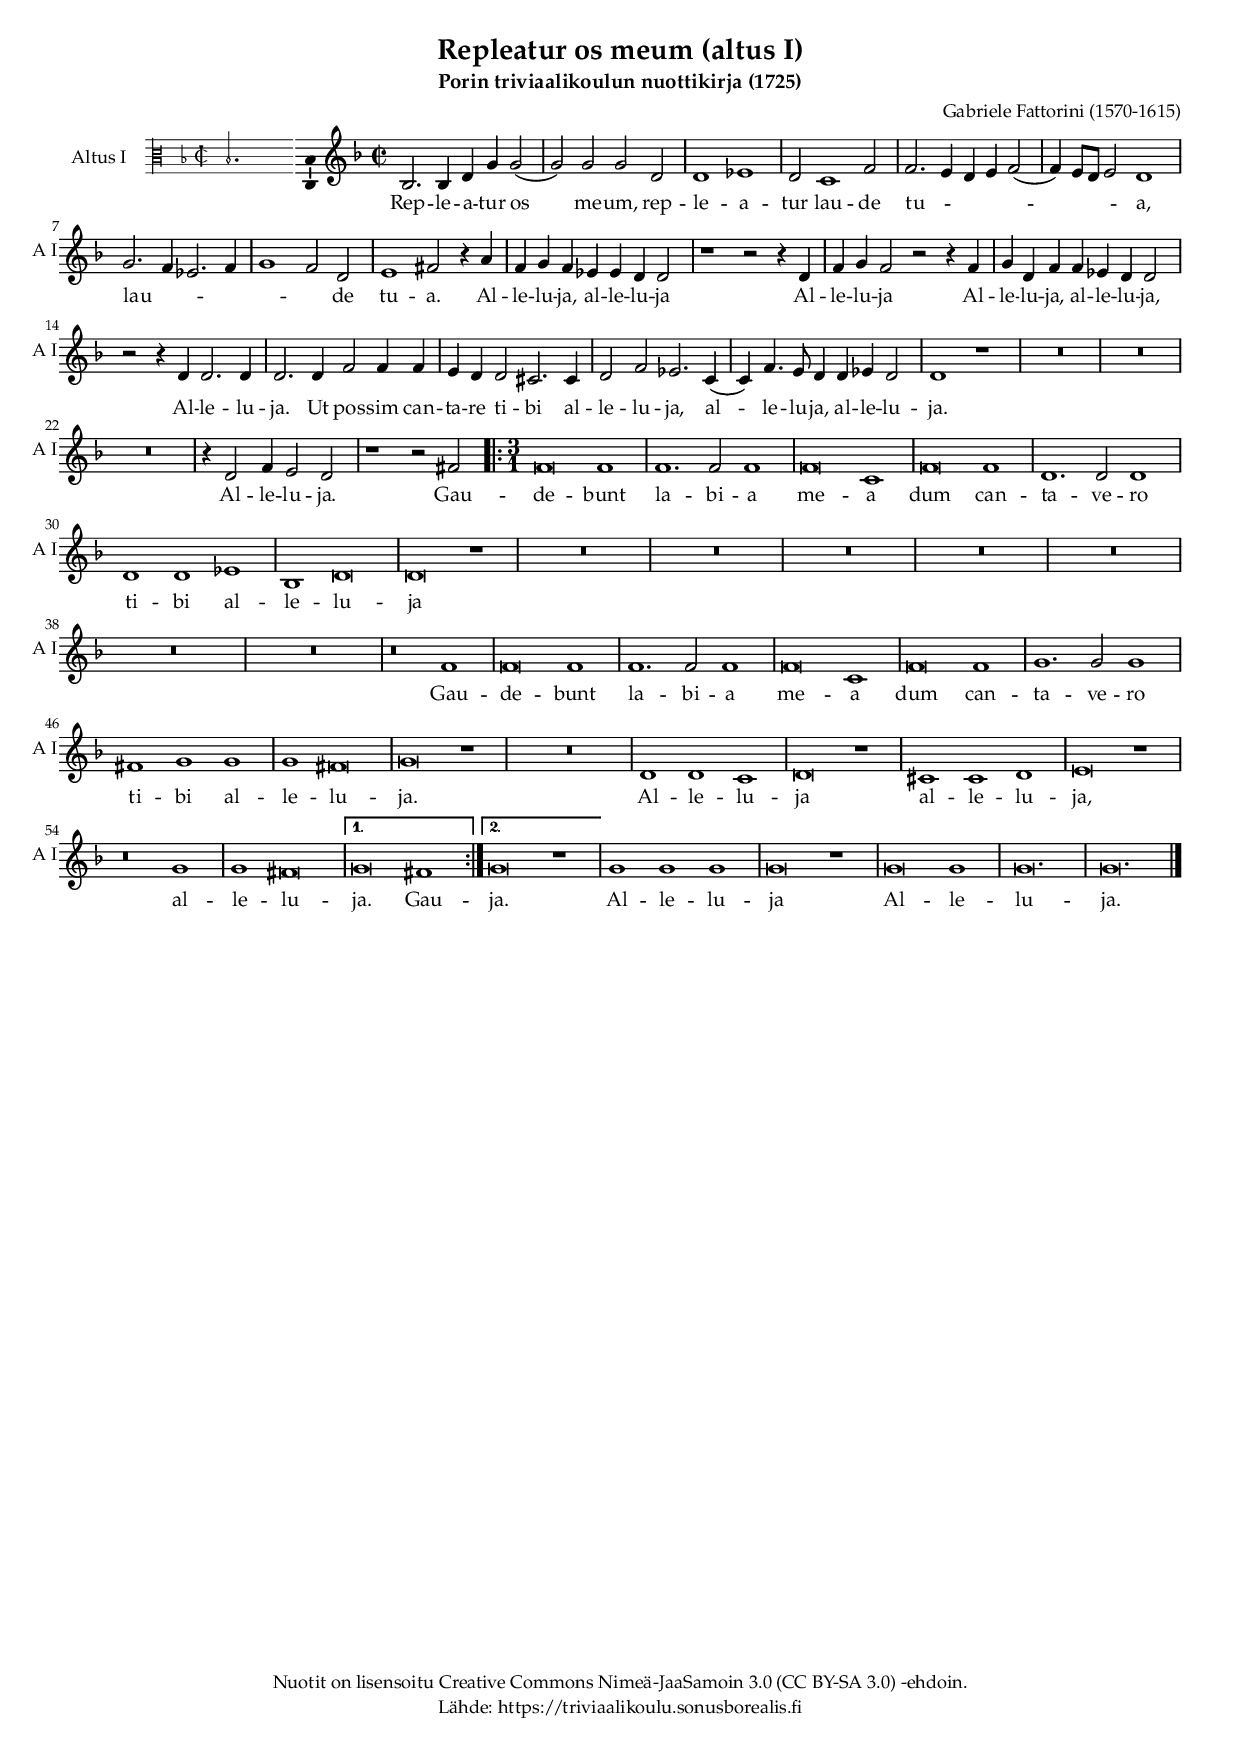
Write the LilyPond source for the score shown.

\version "2.19.49"
\include "suomi.ly"


global = {
%  \numericTimeSignature
  \time 2/2
	\set Timing.measureLength = #(ly:make-moment 4/2)
%  \autoBeamOff
  \key d \minor
  \set Staff.midiInstrument = #"voice oohs"
}

% First choir

AltoOneMusic = \relative c' {
	\set Staff.instrumentName = #"Altus I"
	\set Staff.shortInstrumentName = "A I"

	\incipit { \clef "mensural-c3" \key d \minor \time 2/2 b2. }

	b2. b4 d g g2( | g) g g d | d1 es | d2 c1 f2 |
	f2. e4 d e f2( | f4) e8 d e2 d1 | g2. f4 es2. f4 | g1 f2 d |
	e1 fis2 r4 a | f g f es es d d2 | r1 r2 r4 d | f g f2 r2 r4 f |
% p2
	g d f f es d d2 | r2 r4 d d2. d4 | d2. d4 f2 f4 f |
	e d d2 cis2. cis4 | d2 f es2. c4( | c) f4. e8 d4 d es d2 |
	d1 r | \repeat unfold 3 { R\breve } |
% p3
	r4 d2 f4 e2 d | r1 r2 fis |
	\time 3/1
	\repeat volta 2 {
		f\breve f1 | f1. f2 f1 | f\breve c1 | f\breve f1 | d1. d2 d1 | d d es |
		b d\breve | d\breve r1 |
		\repeat unfold 7 { R\breve. } |
% p4
		r\breve f1 | f\breve f1 | f1. f2 f1 | f\breve c1 | f\breve f1 |
		g1. g2 g1 | fis g g | g fis\breve | g\breve r1 | R\breve. |
		d1 d c | d\breve r1 |
		cis cis d | e\breve r1 | r\breve g1 | g fis\breve |
	}
	\alternative {
		{
			g\breve fis1 |
		}
		{
			g\breve r1 |
		}
	}
	g g g | g\breve r1 |
% p5
	g\breve g1 | g\breve. | g\breve. \bar "|."
}

stanzaOneLyricsChoirOneAlto = \lyricmode {
    Rep -- le -- a -- tur os me -- um,
    rep -- le -- a -- tur
    lau -- de tu -- _ _ _ _ _ _ _ a,
    lau -- _ _ _ _ _ de tu -- a.
    Al -- le -- lu -- ja, al -- le -- lu -- ja
    Al -- le -- lu -- ja
    Al -- le -- lu -- ja, al -- le -- lu -- ja,
    Al -- le -- lu -- ja.
    Ut pos -- sim can -- ta -- re ti -- bi
    al -- le -- lu -- ja, al -- le -- lu -- ja,
    al -- le -- lu -- ja.
    Al -- le -- lu -- ja.

    Gau -- de -- bunt la -- bi -- a me -- a dum
    can -- ta -- ve -- ro ti -- bi al -- le -- lu -- ja
    Gau -- de -- bunt la -- bi -- a me -- a dum
    can -- ta -- ve -- ro ti -- bi al -- le -- lu -- ja.
    Al -- le -- lu -- ja
    al -- le -- lu -- ja,
    al -- le -- lu -- ja. Gau --
    ja.
    Al -- le -- lu -- ja
    Al -- le -- lu -- ja.
}


\include "repleatur-os-meum.header.ily"

\header {
  title = "Repleatur os meum (altus I)"
}


\score {
  \new StaffGroup = choirOneStaff <<
    \new Staff <<
      \new Voice = "Alto" {
        \global
        \AltoOneMusic
      }
     \new Lyrics \lyricsto "Alto" {
       \stanzaOneLyricsChoirOneAlto
     }
    >>
  >>

  \midi {
    \tempo 4 = 160
  }
  \layout {
    \context {
      \Staff
      \consists "Ambitus_engraver"

    }
    indent = 4\cm
    incipit-width = 2.5\cm
    \context {
     \Score
     \override VerticalAxisGroup.remove-first = ##t
    }
  }
}
